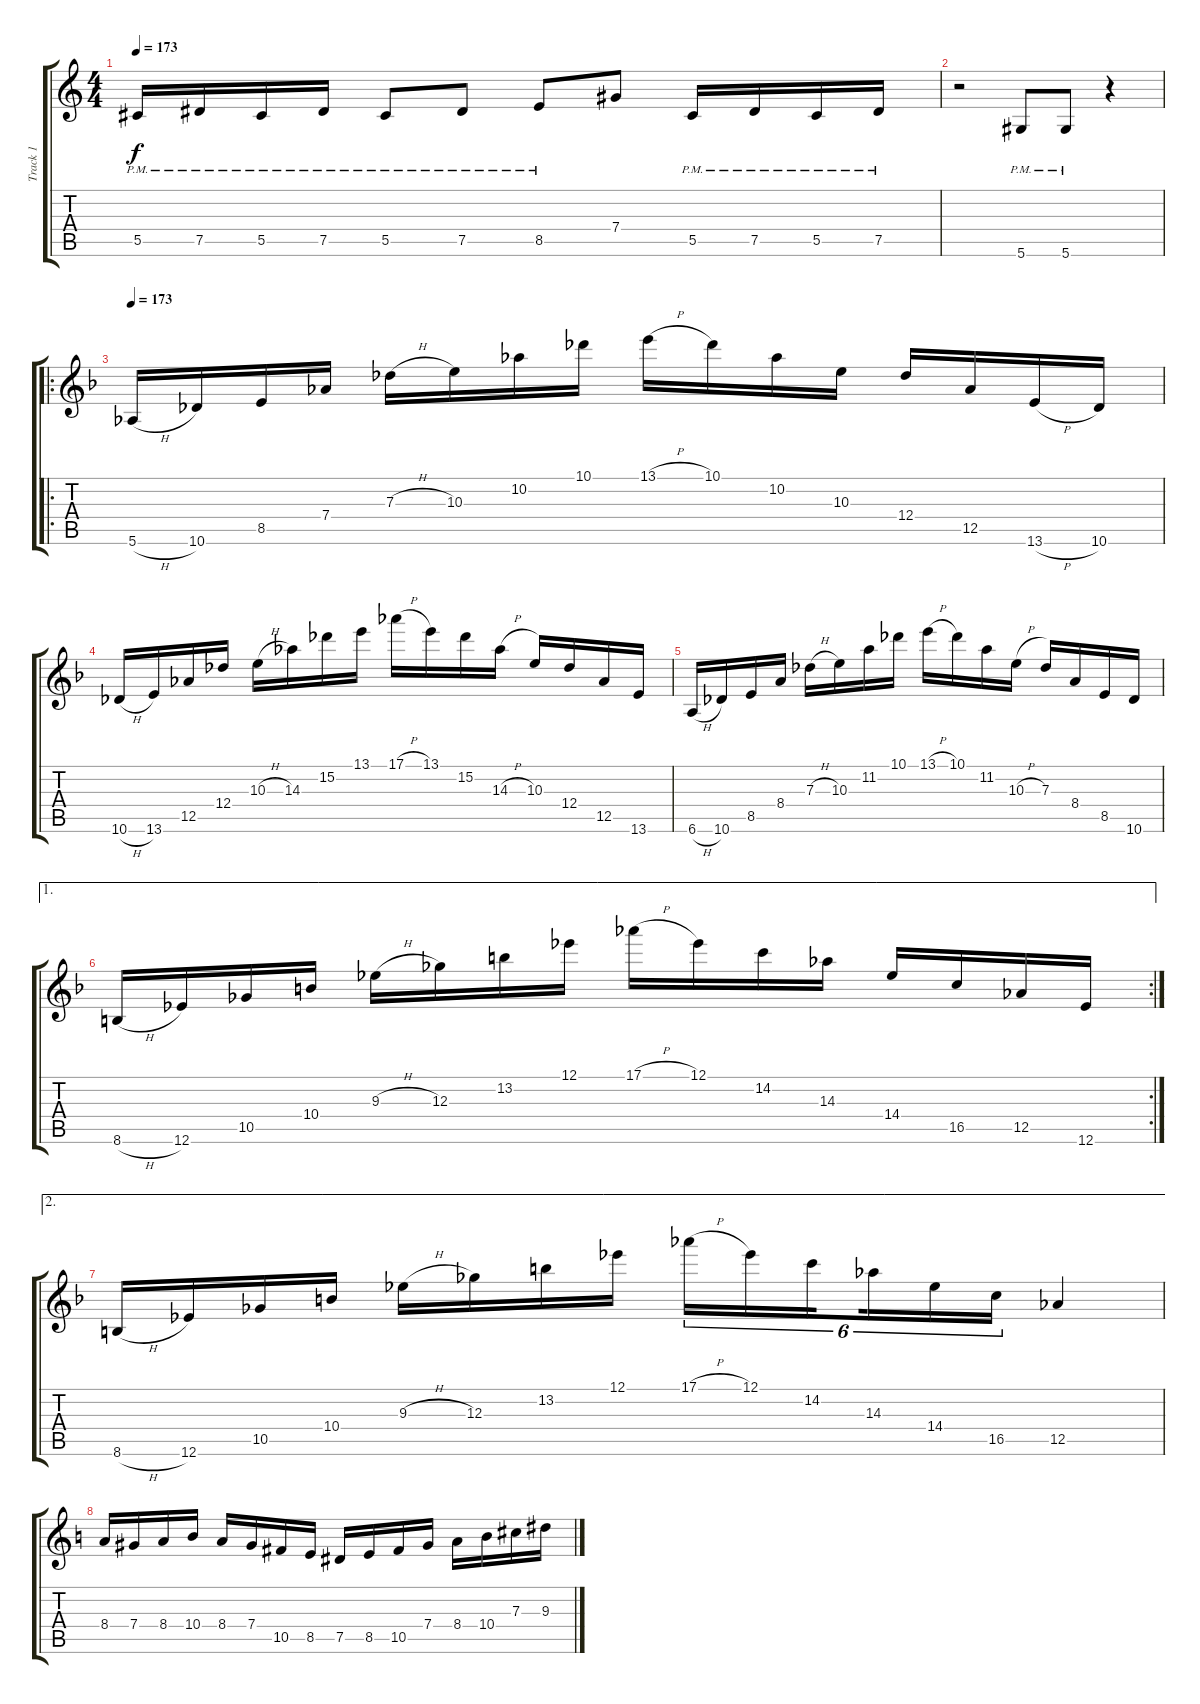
\track ("Track 1" "Track 1") {instrument overdrivenguitar}
\staff {score tabs}
\tuning (Eb4 Bb3 Gb3 Db3 Ab2 Eb2) {hide}
\ts (4 4)
\tempo 173
\clef g2
\ks c
5.5{pm}.16{dy f} 7.5{pm}.16 5.5{pm}.16 7.5{pm}.16 5.5{pm}.8 7.5{pm}.8 8.5{pm}.8 7.4.8 5.5{pm}.16 7.5{pm}.16 5.5{pm}.16 7.5{pm}.16 |
r.2 5.6{pm}.8 5.6{pm}.8 r.4 |
\ro
\tempo 173
\ks f
5.6{h}.16 10.6.16 8.5.16 7.4.16 7.3{h}.16 10.3.16 10.2.16 10.1.16 13.1{h}.16 10.1.16 10.2.16 10.3.16 12.4.16 12.5.16 13.6{h}.16 10.6.16 |
10.6{h}.16 13.6.16 12.5.16 12.4.16 10.3{h}.16 14.3.16 15.2.16 13.1.16 17.1{h}.16 13.1.16 15.2.16 14.3{h}.16 10.3.16 12.4.16 12.5.16 13.6.16 |
6.6{h}.16 10.6.16 8.5.16 8.4.16 7.3{h}.16 10.3.16 11.2.16 10.1.16 13.1{h}.16 10.1.16 11.2.16 10.3{h}.16 7.3.16 8.4.16 8.5.16 10.6.16 |
\ae 1
\rc 2
8.6{h}.16 12.6.16 10.5.16 10.4.16 9.3{h}.16 12.3.16 13.2.16 12.1.16 17.1{h}.16 12.1.16 14.2.16 14.3.16 14.4.16 16.5.16 12.5.16 12.6.16 |
\ae 2
8.6{h}.16 12.6.16 10.5.16 10.4.16 9.3{h}.16 12.3.16 13.2.16 12.1.16 17.1{h}.16{tu (6 4)} 12.1.16{tu (6 4)} 14.2.16{tu (6 4) beam splitsecondary} 14.3.16{tu (6 4)} 14.4.16{tu (6 4)} 16.5.16{tu (6 4)} 12.5.4 |
\ks c
8.4.16 7.4.16 8.4.16 10.4.16 8.4.16 7.4.16 10.5.16 8.5.16 7.5.16 8.5.16 10.5.16 7.4.16 8.4.16 10.4.16 7.3.16 9.3.16
